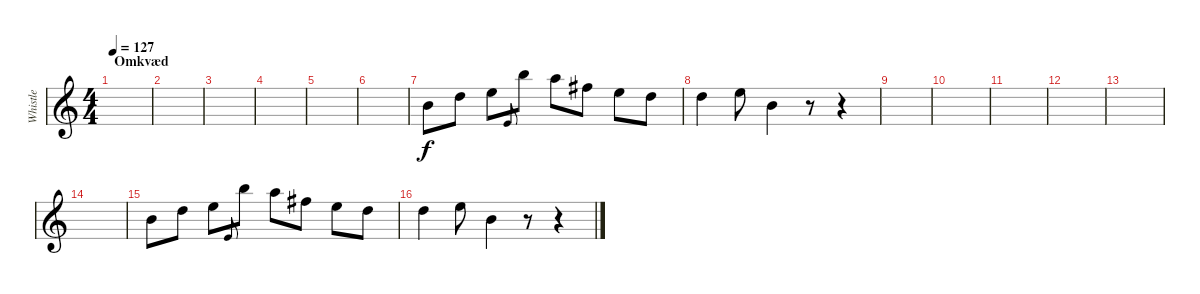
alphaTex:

\track ("Whistle" "Whistle") {instrument piccolo}
\staff {score}
\tuning (E4 B3 G3 D3 A2 E2 B1) {hide}
\ts (4 4)
\section ("" "Omkvæd")
\tempo 127
\clef g2
\ks c
|
|
|
|
|
|
7.1.8 10.1.8 12.1.8 0.1.8{gr onbeat} 19.1.8 17.1.8 14.1.8 12.1.8 10.1.8 |
10.1.4 12.1.8 7.1.4 r.8 r.4 |
|
|
|
|
|
|
7.1.8 10.1.8 12.1.8 0.1.8{gr onbeat} 19.1.8 17.1.8 14.1.8 12.1.8 10.1.8 |
10.1.4 12.1.8 7.1.4 r.8 r.4
